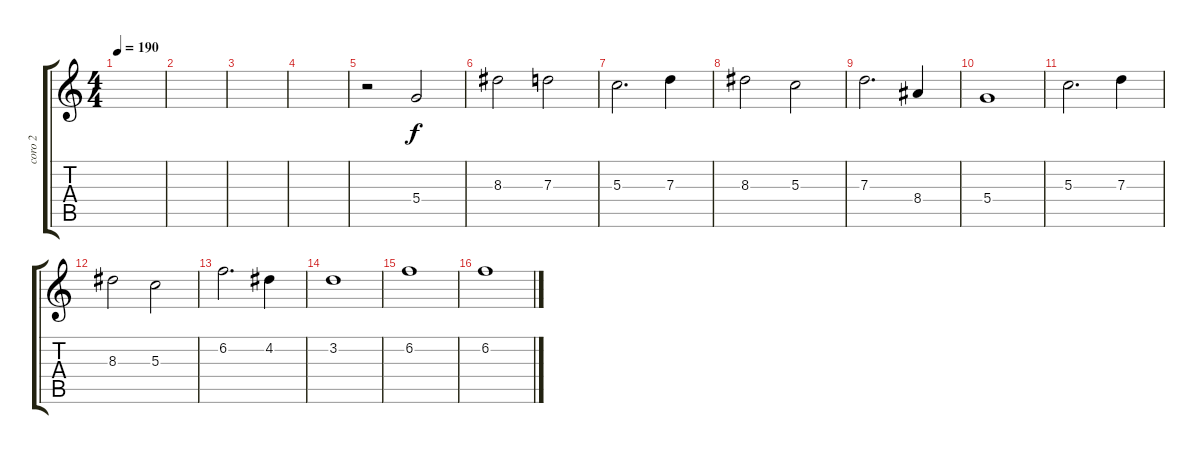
\track ("coro 2" "coro 2") {instrument choiraahs}
\staff {score tabs}
\tuning (E5 B4 G4 D4 A3 E3) {hide}
\ts (4 4)
\tempo 190
\clef g2
\ks c
|
|
|
|
r.2 5.4.2 |
8.3.2 7.3.2 |
5.3.2{d} 7.3.4 |
8.3.2 5.3.2 |
7.3.2{d} 8.4.4 |
5.4.1 |
5.3.2{d} 7.3.4 |
8.3.2 5.3.2 |
6.2.2{d} 4.2.4 |
3.2.1 |
6.2.1 |
6.2.1
